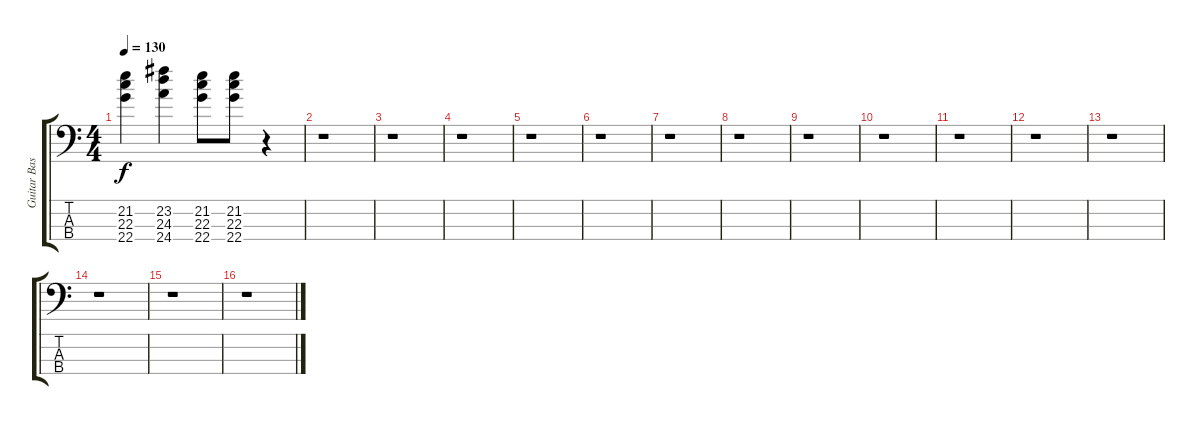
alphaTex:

\track ("Guitar Bass" "Guitar Bas") {instrument acousticguitarsteel}
\staff {score tabs}
\tuning (C-1 G2 D2 A1) {hide}
\ts (4 4)
\tempo 130
\clef f4
\ks c
(21.2 22.3 22.4).4{dy f} (23.2 24.3 24.4).4 (21.2 22.3 22.4).8 (21.2 22.3 22.4).8 r.4 |
r.1 |
r.1 |
r.1 |
r.1 |
r.1 |
r.1 |
r.1 |
r.1 |
r.1 |
r.1 |
r.1 |
r.1 |
r.1 |
r.1 |
r.1
